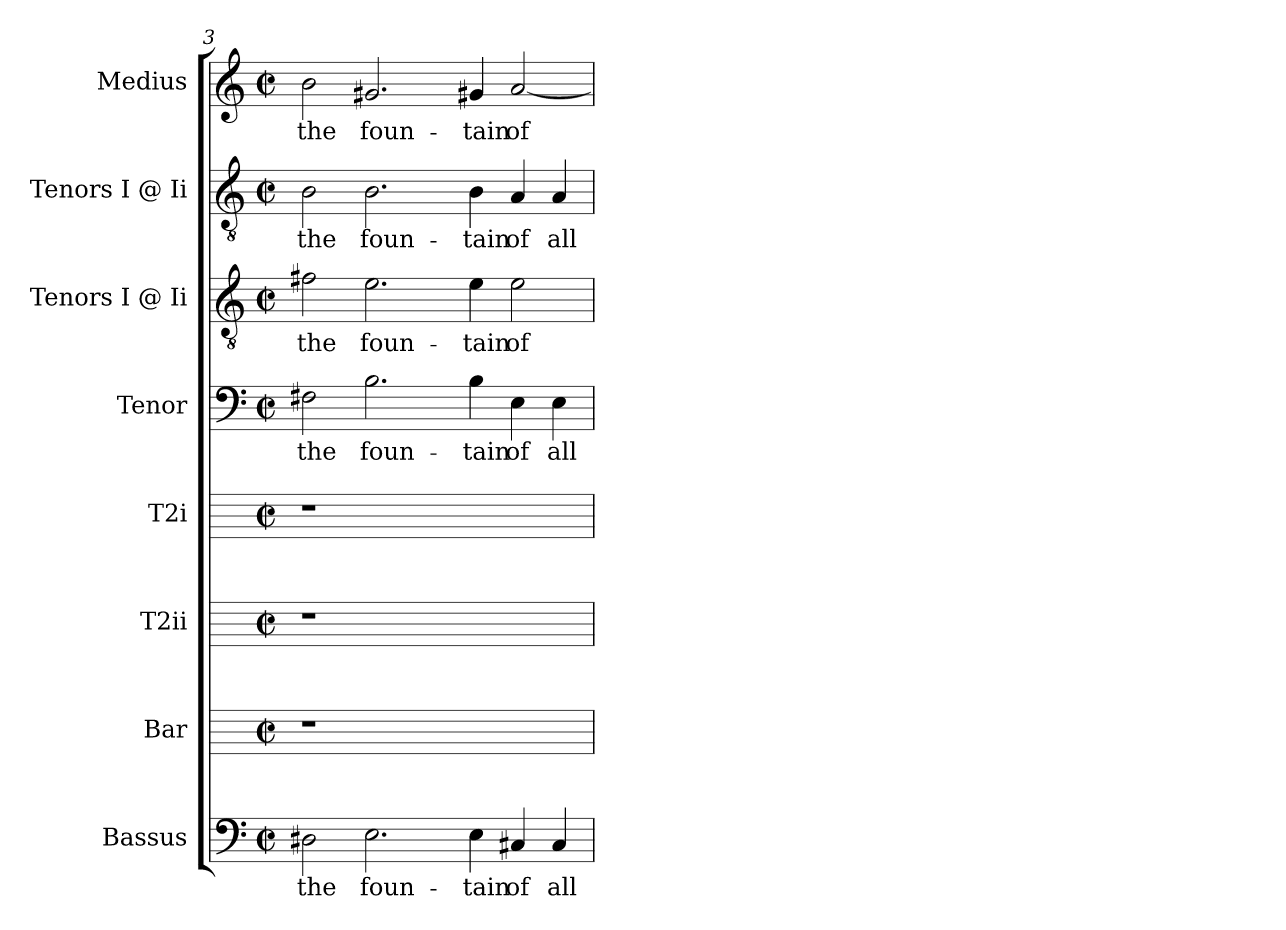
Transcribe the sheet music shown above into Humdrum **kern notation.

**kern	**text	**kern	**kern	**kern	**kern	**text	**kern	**text	**kern	**text	**kern	**text
*part8	*part8	*part7	*part6	*part5	*part4	*part4	*part3	*part3	*part2	*part2	*part1	*part1
*staff8	*staff8	*staff7	*staff6	*staff5	*staff4	*staff4	*staff3	*staff3	*staff2	*staff2	*staff1	*staff1
*I"Bassus	*	*I"Bar	*I"T2ii	*I"T2i	*I"Tenor	*	*I"Tenors I @ Ii	*	*I"Tenors I @ Ii	*	*I"Medius	*
*I'B	*	*I'Bar	*I'T2ii	*I'T2i	*	*	*	*	*	*	*I'M	*
*clefF4	*	*	*	*	*clefF4	*	*clefGv2	*	*clefGv2	*	*clefG2	*
*k[]	*	*k[]	*k[]	*k[]	*k[]	*	*k[]	*	*k[]	*	*k[]	*
*C:	*	*C:	*C:	*C:	*C:	*	*C:	*	*C:	*	*C:	*
*M2/2	*	*M2/2	*M2/2	*M2/2	*M2/2	*	*M2/2	*	*M2/2	*	*M2/2	*
*met(c|)	*	*met(c|)	*met(c|)	*met(c|)	*met(c|)	*	*met(c|)	*	*met(c|)	*	*met(c|)	*
=3	=3	=3	=3	=3	=3	=3	=3	=3	=3	=3	=3	=3
!	!LO:LY:b:cj	!	!	!	!	!LO:LY:b:cj	!	!LO:LY:b:cj	!	!LO:LY:b:rj	!	!LO:LY:b:cj
2D#X\	the	1r	1r	1r	2F#X\	the	2f#X\	the	2B\	the	2b\	the
!	!LO:LY:b:cj	!	!	!	!	!LO:LY:b:cj	!	!LO:LY:b:cj	!	!LO:LY:b:rj	!	!LO:LY:b:cj
2.E\	foun-	.	.	.	2.B\	foun-	2.e\	foun-	2.B\	foun-	2.g#X/	foun-
.	.	1ryy	1ryy	1ryy	.	.	.	.	.	.	.	.
!	!LO:LY:b:cj	!	!	!	!	!LO:LY:b:cj	!	!LO:LY:b:cj	!	!LO:LY:b:rj	!	!LO:LY:b:cj
4E\	-tain	.	.	.	4B\	-tain	4e\	-tain	4B\	-tain	4g#X/	-tain
!	!LO:LY:b:cj	!	!	!	!	!LO:LY:b:cj	!	!LO:LY:b:cj	!	!LO:LY:b:rj	!	!LO:LY:b:cj
4C#X/	of	.	.	.	4E\	of	2e\	of	4A/	of	[<2a/	of
!	!LO:LY:b:cj	!	!	!	!	!LO:LY:b:cj	!	!	!	!LO:LY:b:rj	!	!
4C#/	all	.	.	.	4E\	all	.	.	4A/	all	.	.
=	=	=	=	=	=	=	=	=	=	=	=	=
*-	*-	*-	*-	*-	*-	*-	*-	*-	*-	*-	*-	*-
